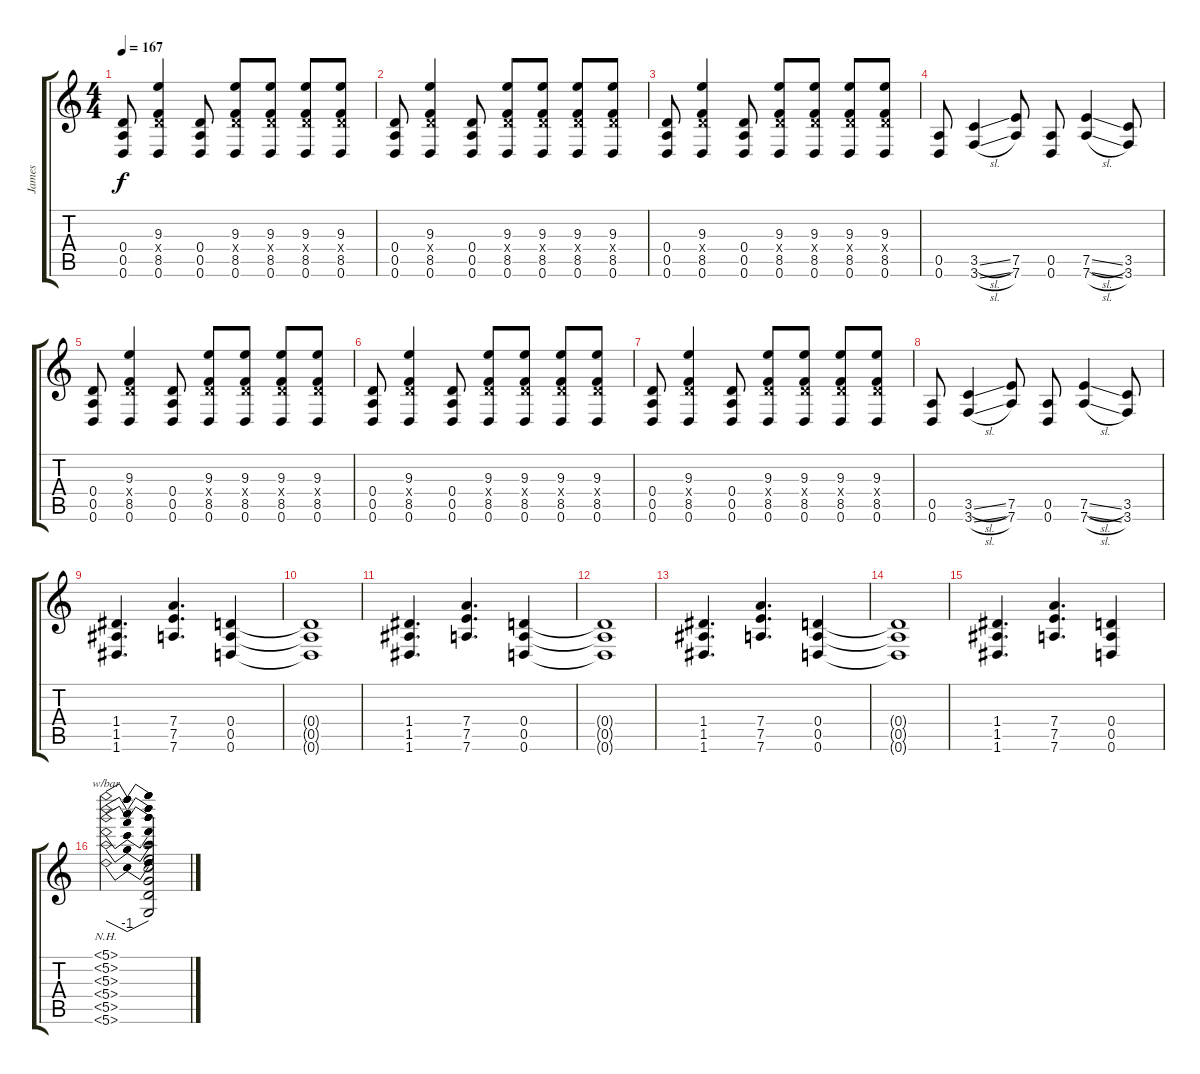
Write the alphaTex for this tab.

\track ("James" "James") {instrument distortionguitar}
\staff {score tabs}
\tuning (E4 B3 G3 D3 A2 D2) {hide}
\ts (4 4)
\tempo 167
\clef g2
\ks c
(0.4 0.5 0.6).8{dy f} (9.3 0.4{x} 8.5 0.6).4 (0.4 0.5 0.6).8 (9.3 0.4{x} 8.5 0.6).8 (9.3 0.4{x} 8.5 0.6).8 (9.3 0.4{x} 8.5 0.6).8 (9.3 0.4{x} 8.5 0.6).8 |
(0.4 0.5 0.6).8 (9.3 0.4{x} 8.5 0.6).4 (0.4 0.5 0.6).8 (9.3 0.4{x} 8.5 0.6).8 (9.3 0.4{x} 8.5 0.6).8 (9.3 0.4{x} 8.5 0.6).8 (9.3 0.4{x} 8.5 0.6).8 |
(0.4 0.5 0.6).8 (9.3 0.4{x} 8.5 0.6).4 (0.4 0.5 0.6).8 (9.3 0.4{x} 8.5 0.6).8 (9.3 0.4{x} 8.5 0.6).8 (9.3 0.4{x} 8.5 0.6).8 (9.3 0.4{x} 8.5 0.6).8 |
(0.5 0.6).8 (3.5{sl} 3.6{sl}).4 (7.5 7.6).8 (0.5 0.6).8 (7.5{sl} 7.6{sl}).4 (3.5 3.6).8 |
(0.4 0.5 0.6).8 (9.3 0.4{x} 8.5 0.6).4 (0.4 0.5 0.6).8 (9.3 0.4{x} 8.5 0.6).8 (9.3 0.4{x} 8.5 0.6).8 (9.3 0.4{x} 8.5 0.6).8 (9.3 0.4{x} 8.5 0.6).8 |
(0.4 0.5 0.6).8 (9.3 0.4{x} 8.5 0.6).4 (0.4 0.5 0.6).8 (9.3 0.4{x} 8.5 0.6).8 (9.3 0.4{x} 8.5 0.6).8 (9.3 0.4{x} 8.5 0.6).8 (9.3 0.4{x} 8.5 0.6).8 |
(0.4 0.5 0.6).8 (9.3 0.4{x} 8.5 0.6).4 (0.4 0.5 0.6).8 (9.3 0.4{x} 8.5 0.6).8 (9.3 0.4{x} 8.5 0.6).8 (9.3 0.4{x} 8.5 0.6).8 (9.3 0.4{x} 8.5 0.6).8 |
(0.5 0.6).8 (3.5{sl} 3.6{sl}).4 (7.5 7.6).8 (0.5 0.6).8 (7.5{sl} 7.6{sl}).4 (3.5 3.6).8 |
(1.4 1.5 1.6).4{d} (7.4 7.5 7.6).4{d} (0.4 0.5 0.6).4 |
(0.4{t} 0.5{t} 0.6{t}).1 |
(1.4 1.5 1.6).4{d} (7.4 7.5 7.6).4{d} (0.4 0.5 0.6).4 |
(0.4{t} 0.5{t} 0.6{t}).1 |
(1.4 1.5 1.6).4{d} (7.4 7.5 7.6).4{d} (0.4 0.5 0.6).4 |
(0.4{t} 0.5{t} 0.6{t}).1 |
(1.4 1.5 1.6).4{d} (7.4 7.5 7.6).4{d} (0.4 0.5 0.6).4 |
(5.1{nh} 5.2{nh} 5.3{nh} 5.4{nh} 5.5{nh} 5.6{nh}).2{tbe (dip default 0 0 30 -4 60 0)} (5.1{t} 5.2{t} 5.3{t} 5.4{t} 5.5{t} 5.6{t}).2
